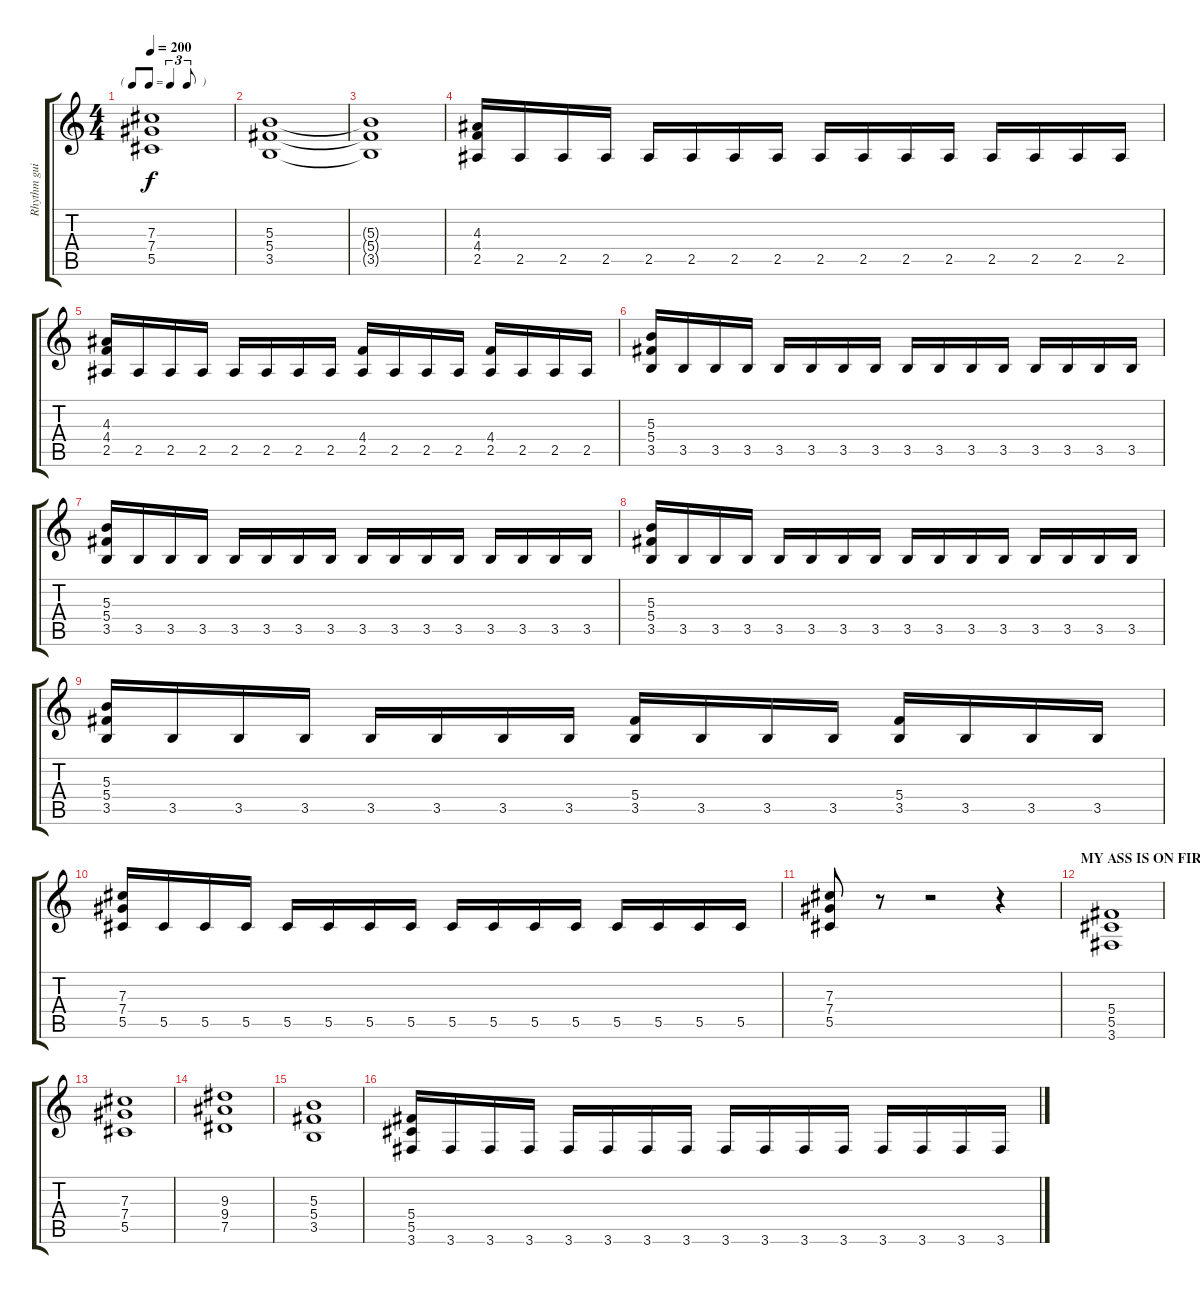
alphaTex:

\track ("Rhythm guitar 2 (retard 2)" "Rhythm gui") {instrument overdrivenguitar}
\staff {score tabs}
\tuning (Eb4 Bb3 Gb3 Db3 Ab2 Eb2) {hide}
\ts (4 4)
\tf triplet8th
\tempo 200
\clef g2
\ks c
(7.3{t} 7.4{t} 5.5{t}).1{dy f} |
(5.3 5.4 3.5).1 |
(5.3{t} 5.4{t} 3.5{t}).1 |
(4.3 4.4 2.5).16 2.5.16 2.5.16 2.5.16 2.5.16 2.5.16 2.5.16 2.5.16 2.5.16 2.5.16 2.5.16 2.5.16 2.5.16 2.5.16 2.5.16 2.5.16 |
(4.3 4.4 2.5).16 2.5.16 2.5.16 2.5.16 2.5.16 2.5.16 2.5.16 2.5.16 (4.4 2.5).16 2.5.16 2.5.16 2.5.16 (4.4 2.5).16 2.5.16 2.5.16 2.5.16 |
(5.3 5.4 3.5).16 3.5.16 3.5.16 3.5.16 3.5.16 3.5.16 3.5.16 3.5.16 3.5.16 3.5.16 3.5.16 3.5.16 3.5.16 3.5.16 3.5.16 3.5.16 |
(5.3 5.4 3.5).16 3.5.16 3.5.16 3.5.16 3.5.16 3.5.16 3.5.16 3.5.16 3.5.16 3.5.16 3.5.16 3.5.16 3.5.16 3.5.16 3.5.16 3.5.16 |
(5.3 5.4 3.5).16 3.5.16 3.5.16 3.5.16 3.5.16 3.5.16 3.5.16 3.5.16 3.5.16 3.5.16 3.5.16 3.5.16 3.5.16 3.5.16 3.5.16 3.5.16 |
(5.3 5.4 3.5).16 3.5.16 3.5.16 3.5.16 3.5.16 3.5.16 3.5.16 3.5.16 (5.4 3.5).16 3.5.16 3.5.16 3.5.16 (5.4 3.5).16 3.5.16 3.5.16 3.5.16 |
(7.3 7.4 5.5).16 5.5.16 5.5.16 5.5.16 5.5.16 5.5.16 5.5.16 5.5.16 5.5.16 5.5.16 5.5.16 5.5.16 5.5.16 5.5.16 5.5.16 5.5.16 |
(7.3 7.4 5.5).8 r.8 r.2 r.4 |
\section ("" "MY ASS IS ON FIRE")
(5.4 5.5 3.6).1 |
(7.3 7.4 5.5).1 |
(9.3 9.4 7.5).1 |
(5.3 5.4 3.5).1 |
(5.4 5.5 3.6).16 3.6.16 3.6.16 3.6.16 3.6.16 3.6.16 3.6.16 3.6.16 3.6.16 3.6.16 3.6.16 3.6.16 3.6.16 3.6.16 3.6.16 3.6.16
